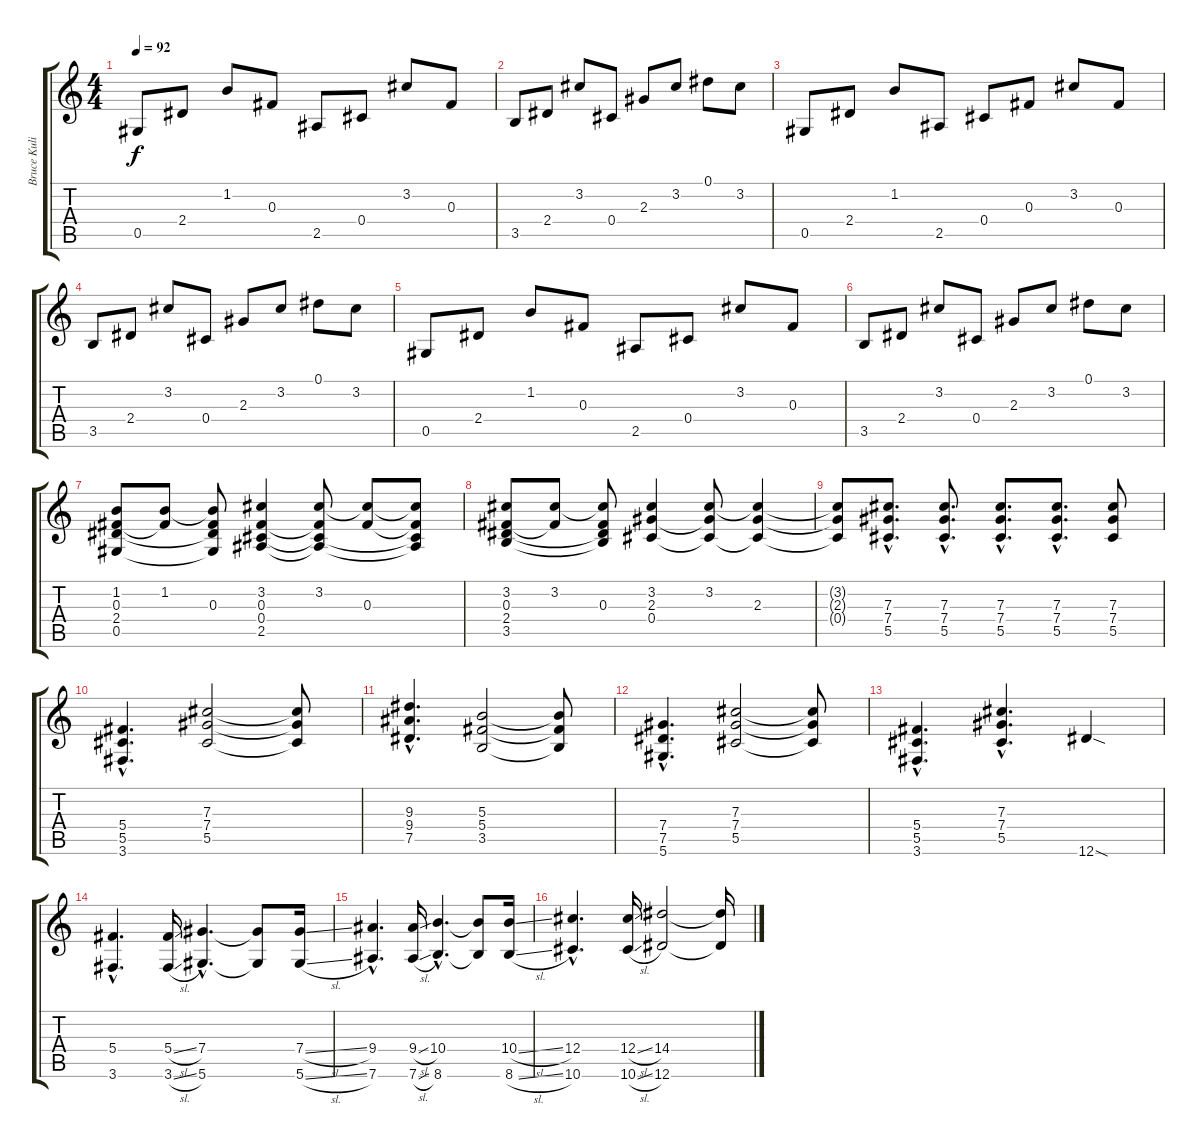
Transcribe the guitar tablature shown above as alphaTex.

\track ("Bruce Kulick" "Bruce Kuli") {instrument overdrivenguitar}
\staff {score tabs}
\tuning (Eb4 Bb3 Gb3 Db3 Ab2 Eb2) {hide}
\ts (4 4)
\tempo 92
\clef g2
\ks c
0.5.8{dy f} 2.4.8 1.2.8 0.3.8 2.5.8 0.4.8 3.2.8 0.3.8 |
3.5.8 2.4.8 3.2.8 0.4.8 2.3.8 3.2.8 0.1.8 3.2.8 |
0.5.8 2.4.8 1.2.8 2.5.8 0.4.8 0.3.8 3.2.8 0.3.8 |
3.5.8 2.4.8 3.2.8 0.4.8 2.3.8 3.2.8 0.1.8 3.2.8 |
0.5.8 2.4.8 1.2.8 0.3.8 2.5.8 0.4.8 3.2.8 0.3.8 |
3.5.8 2.4.8 3.2.8 0.4.8 2.3.8 3.2.8 0.1.8 3.2.8 |
(1.2 0.3 2.4 0.5).8 (1.2 0.3{t}).8 (1.2{t} 0.3 2.4{t} 0.5{t}).8 (3.2 0.3 0.4 2.5).4 (3.2 0.3{t} 0.4{t} 2.5{t}).8 (3.2{t} 0.3).8 (3.2{t} 0.3{t} 0.4{t} 2.5{t}).8 |
(3.2 0.3 2.4 3.5).8 (3.2 0.3{t}).8 (3.2{t} 0.3 2.4{t} 3.5{t}).8 (3.2 2.3 0.4).4 (3.2 2.3{t} 0.4{t}).8 (3.2{t} 2.3 0.4{t}).4 |
(3.2{t} 2.3{t} 0.4{t}).8 (7.3{hac} 7.4{hac} 5.5{hac}).8{d} (7.3{hac} 7.4{hac} 5.5{hac}).8{d} (7.3{hac} 7.4{hac} 5.5{hac}).8{d} (7.3{hac} 7.4{hac} 5.5{hac}).8{d} (7.3 7.4 5.5).8 |
(5.4{hac} 5.5{hac} 3.6{hac}).4{d} (7.3 7.4 5.5).2 (7.3{t} 7.4{t} 5.5{t}).8 |
(9.3{hac} 9.4{hac} 7.5{hac}).4{d} (5.3 5.4 3.5).2 (5.3{t} 5.4{t} 3.5{t}).8 |
(7.4{hac} 7.5{hac} 5.6{hac}).4{d} (7.3 7.4 5.5).2 (7.3{t} 7.4{t} 5.5{t}).8 |
(5.4{hac} 5.5{hac} 3.6{hac}).4{d} (7.3{hac} 7.4{hac} 5.5{hac}).4{d} 12.6{sod}.4 |
(5.4{hac} 3.6{hac}).4{d} (5.4{sl} 3.6{sl}).16 (7.4{hac} 5.6{hac}).4{d} (7.4{t} 5.6{t}).8 (7.4{sl} 5.6{sl}).16 |
(9.4{hac} 7.6{hac}).4{d} (9.4{sl} 7.6{sl}).16 (10.4{hac} 8.6{hac}).4{d} (10.4{t} 8.6{t}).8 (10.4{sl} 8.6{sl}).16 |
(12.4{hac} 10.6{hac}).4{d} (12.4{sl} 10.6{sl}).16 (14.4 12.6).2 (14.4{t} 12.6{t}).16
